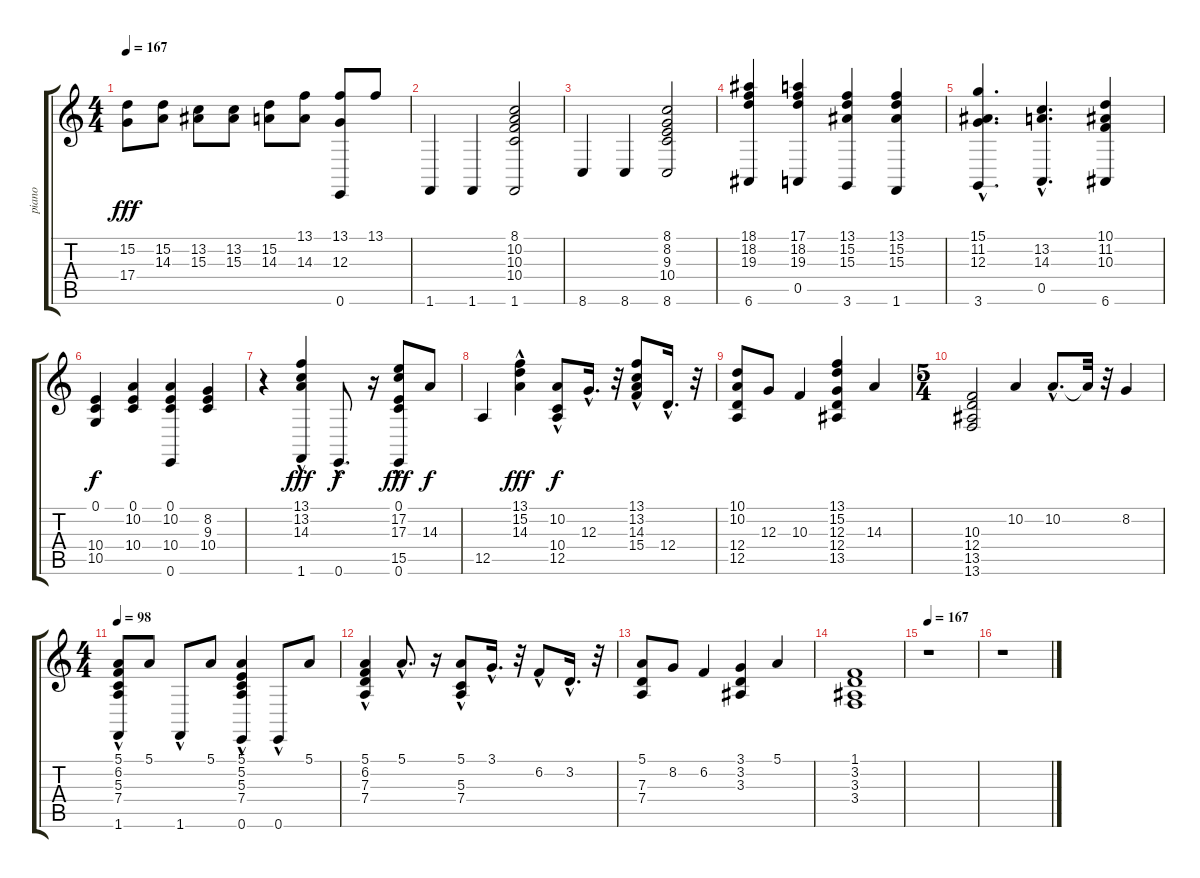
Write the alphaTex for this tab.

\track ("piano" "piano") {instrument brightacousticpiano}
\staff {score tabs}
\tuning (E4 B3 G3 D3 A2 E2) {hide}
\ts (4 4)
\tempo 167
\clef g2
\ks c
(15.2 17.4).8{dy fff} (15.2 14.3).8 (13.2 15.3).8 (13.2 15.3).8 (15.2 14.3).8 (13.1 14.3).8 (13.1 12.3 0.6).8 13.1.8 |
1.6.4 1.6.4 (8.1 10.2 10.3 10.4 1.6).2 |
8.6.4 8.6.4 (8.1 8.2 9.3 10.4 8.6).2 |
(18.1 18.2 19.3 6.6).4 (17.1 18.2 19.3 0.5).4 (13.1 15.2 15.3 3.6).4 (13.1 15.2 15.3 1.6).4 |
(15.1{hac} 11.2{hac} 12.3{hac} 3.6{hac}).4{d} (13.2{hac} 14.3{hac} 0.5{hac}).4{d} (10.1 11.2 10.3 6.6).4 |
(0.1 10.4 10.5).4{dy f instrument brightacousticpiano} (0.1 10.2 10.4).4 (0.1 10.2 10.4 0.6).4 (8.2 9.3 10.4).4 |
r.4 (13.1 13.2 14.3 1.6{hac}).4{dy fff} 0.6{hac}.8{d dy f} r.16 (0.1 17.2 17.3 15.5 0.6{hac}).8{dy fff} 14.3.8{dy f} |
12.5.4 (13.1 15.2 14.3{hac}).4{dy fff} (10.2{hac} 10.4 12.5).8{dy f} 12.3{hac}.16{d} r.32 (13.1{hac} 13.2 14.3 15.4{hac}).8 12.4{hac}.16{d} r.32 |
(10.1 10.2 12.4 12.5).8 12.3.8 10.3.4 (13.1 15.2 12.3 12.4 13.5).4 14.3.4 |
\ts (5 4)
(10.3 12.4 13.5 13.6).2 10.2.4 10.2{hac}.8{d} 10.2{t}.32 r.32 8.2.4 |
\ts (4 4)
\tempo 98
(5.1 6.2 5.3 7.4 1.6{hac}).8 5.1.8 1.6{hac}.8 5.1.8 (5.1{hac} 5.2 5.3 7.4 0.6{hac}).4 0.6{hac}.8 5.1.8 |
(5.1{hac} 6.2 7.3 7.4).4 5.1{hac}.8{d} r.16 (5.1{hac} 5.3 7.4).8 3.1{hac}.16{d} r.32 6.2{hac}.8 3.2{hac}.16{d} r.32 |
(5.1 7.3 7.4).8 8.2.8 6.2.4 (3.1 3.2 3.3).4 5.1.4 |
(1.1 3.2 3.3 3.4).1 |
\tempo 167
r.1 |
r.1
